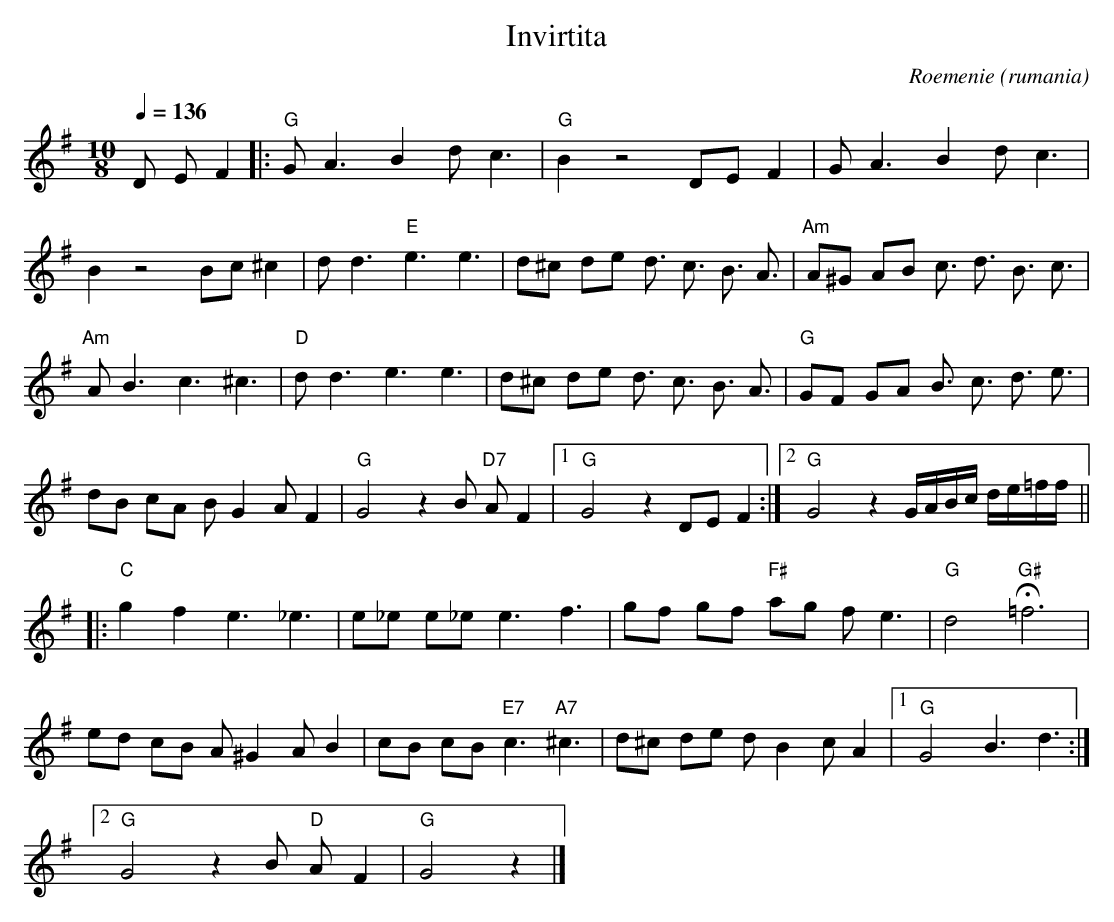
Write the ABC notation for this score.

X:1
T:Invirtita
O:rumania
C:Roemenie
M:10/8
L:1/8
Q:1/4=136
K:G
V:1
D EF2  |:"G" GA3 B2 dc3 |"G" B2 z4 DE F2 |GA3 B2 dc3 |
B2 z4 Bc ^c2 |dd3 "E" e3 e3 |d^c de d3/2 c3/2 B3/2 A3/2 |"Am" A^G AB c3/2 d3/2 B3/2 c3/2 |
"Am" AB3 c3 ^c3 |"D" dd3 e3 e3 |d^c de d3/2 c3/2 B3/2 A3/2 |"G" GF GA B3/2 c3/2 d3/2 e3/2 |
dB cA BG2 AF2 |"G" G4 z2 B"D7" A F2 |1 "G" G4 z2 DE F2 :|2 "G" G4 z2 G/A/B/c/ d/e/=f/f/ || |:
"C" g2 f2 e3 _e3 |e_e e_e e3 f3 |gf gf "F#" ag fe3 |"G" d4 "G#" H=f6 |
ed cB A^G2 AB2 |cB cB "E7" c3 "A7" ^c3 |d^c de dB2 cA2 |1 "G" G4 B3 d3 :|2
"G" G4 z2 B"D" A F2 |"G" G4 z2 |]
